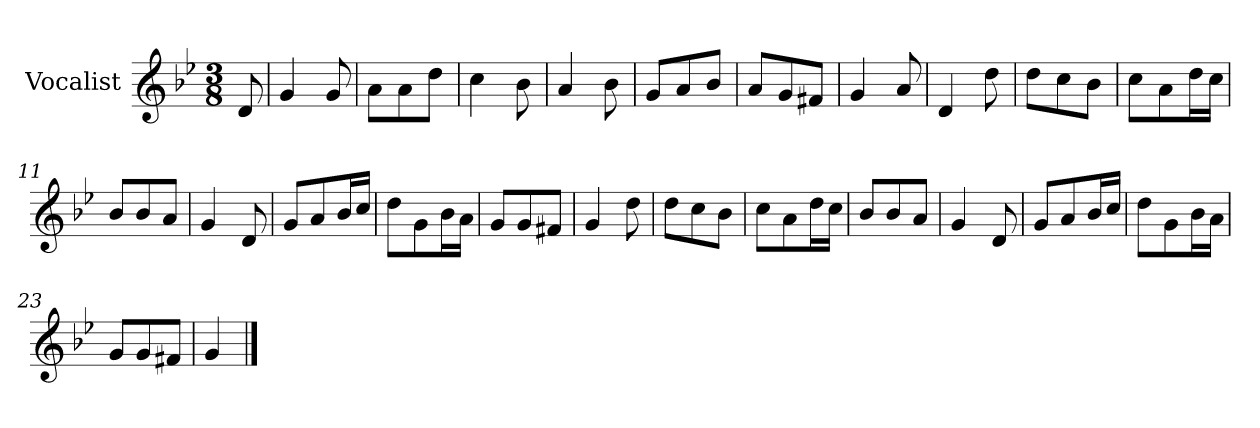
**kern
*part1
*staff1
*I"Vocalist
*k[b-e-]
*g:
*M3/8
=
8d
=1
4g
8g
=2
8aL
8a
8ddJ
=3
4cc
8b-
=4
4a
8b-
=5
8gL
8a
8b-J
=6
8aL
8g
8f#XJ
=7
4g
8a
=8
4d
8dd
=9
8ddL
8cc
8b-J
=10
8ccL
8a
16ddL
16ccJJ
=11
8b-L
8b-
8aJ
=12
4g
8d
=13
8gL
8a
16b-L
16ccJJ
=14
8ddL
8g
16b-L
16aJJ
=15
8gL
8g
8f#XJ
=16
4g
8dd
=17
8ddL
8cc
8b-J
=18
8ccL
8a
16ddL
16ccJJ
=19
8b-L
8b-
8aJ
=20
4g
8d
=21
8gL
8a
16b-L
16ccJJ
=22
8ddL
8g
16b-L
16aJJ
=23
8gL
8g
8f#XJ
=24
4g
==
*-
